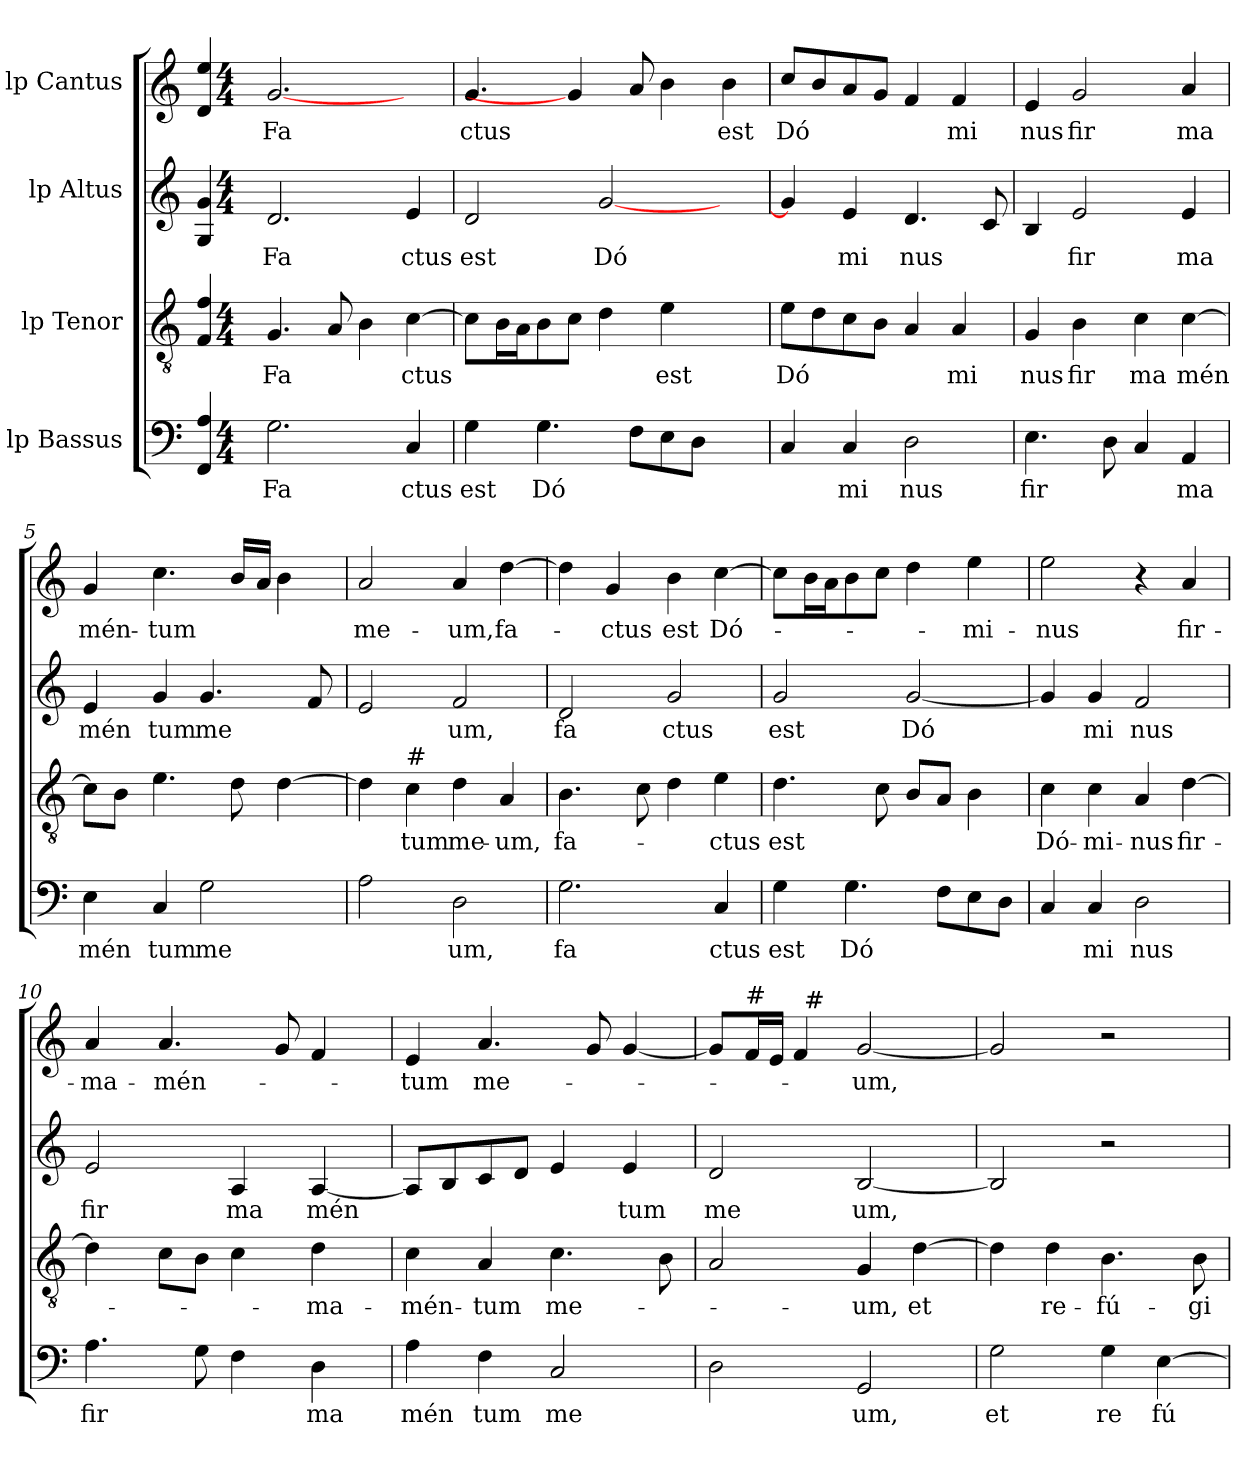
**kern	**text	**kern	**text	**kern	**text	**kern	**text
*part4	*part4	*part3	*part3	*part2	*part2	*part1	*part1
*staff4	*staff4	*staff3	*staff3	*staff2	*staff2	*staff1	*staff1
*I"lp Bassus	*	*I"lp Tenor	*	*I"lp Altus	*	*I"lp Cantus	*
!!LO:PB:g=z
*stria5	*	*stria5	*	*stria5	*	*stria5	*
*clefF4	*	*clefGv2	*	*clefG2	*	*clefG2	*
=1	=1	=1	=1	=1	=1	=1	=1
4A/ 4FF/	.	4f/ 4F/	.	4g/ 4G/	.	4ee/ 4d/	.
*M4/4	*	*M4/4	*	*M4/4	*	*M4/4	*
*met(c)	*	*met(c)	*	*met(c)	*	*met(c)	*
!	!LO:LY:b:cj	!	!LO:LY:b:cj	!	!LO:LY:b:cj	!	!LO:LY:b:cj
2.G\	Fa	4.G/	Fa	2.d/	Fa	[2.g	Fa
.	.	8A/	.	.	.	.	.
.	.	4B\	.	.	.	.	.
!	!LO:LY:b:cj	!	!LO:LY:b	!	!LO:LY:b:cj	!	!
4C/	ctus	[>4c\	ctus	4e/	ctus	4ryy	.
=2	=2	=2	=2	=2	=2	=2	=2
!	!LO:LY:b:cj	!	!	!	!LO:LY:b:cj	!	!LO:LY:b
4G\	est	8c\L]	.	2d/	est	4.g/	ctus
.	.	16B\	.	.	.	.	.
.	.	16A\	.	.	.	.	.
!	!LO:LY:b:cj	!	!	!	!	!	!
4.G\	Dó	8B\	.	.	.	.	.
.	.	8c\J	.	.	.	4g]	.
!	!	!	!	!	!LO:LY:b:cj	!	!
.	.	4d\	.	[<2g/	Dó	.	.
8F\L	.	.	.	.	.	8a/	.
!	!	!	!LO:LY:b:cj	!	!	!	!
8E\	.	4e\	est	.	.	4b\	.
8D\J	.	.	.	.	.	.	.
!	!	!	!	!	!	!	!LO:LY:b:cj
4ryy	.	4ryy	.	4ryy	.	4b\	est
=3	=3	=3	=3	=3	=3	=3	=3
!	!	!	!LO:LY:b:cj	!	!	!	!LO:LY:b:cj
4C/	.	8e\L	Dó	4g/]	.	8cc/L	Dó
.	.	8d\	.	.	.	8b/	.
!	!LO:LY:b:cj	!	!	!	!LO:LY:b:cj	!	!
4C/	mi	8c\	.	4e/	mi	8a/	.
.	.	8B\J	.	.	.	8g/J	.
!	!LO:LY:b:cj	!	!	!	!LO:LY:b	!	!
2D\	nus	4A/	.	4.d/	nus	4f/	.
!	!	!	!LO:LY:b:cj	!	!	!	!LO:LY:b:cj
.	.	4A/	mi	.	.	4f/	mi
.	.	.	.	8c/	.	.	.
=4	=4	=4	=4	=4	=4	=4	=4
!	!LO:LY:b:cj	!	!LO:LY:b:cj	!	!	!	!LO:LY:b:cj
4.E\	fir	4G/	nus	4B/	.	4e/	nus
!	!	!	!LO:LY:b:cj	!	!LO:LY:b:cj	!	!LO:LY:b:cj
.	.	4B\	fir	2e/	fir	2g/	fir
8D\	.	.	.	.	.	.	.
!	!	!	!LO:LY:b:cj	!	!	!	!
4C/	.	4c\	ma	.	.	.	.
!	!LO:LY:b:cj	!	!LO:LY:b	!	!LO:LY:b:cj	!	!LO:LY:b:cj
4AA/	ma	[<4c\	mén	4e/	ma	4a/	ma
!!LO:LB:g=z
=5	=5	=5	=5	=5	=5	=5	=5
!	!LO:LY:b:cj	!	!	!	!LO:LY:b:cj	!	!LO:LY:b:cj
*	*	*^	*	*	*	*	*
4E\	mén	8c\L]	8ryy	.	4e/	mén	4g/	mén-
.	.	8B\J	32ryy	.	.	.	.	.
.	.	.	2ryy	.	.	.	.	.
!	!LO:LY:b:cj	!	!	!	!	!LO:LY:b:cj	!	!LO:LY:b
4C/	tum	4.e\	.	.	4g/	tum	4.cc\	-tum
!	!LO:LY:b	!	!	!	!	!LO:LY:b	!	!
2G\	me	.	.	.	4.g/	me	.	.
.	.	8d\	.	.	.	.	16b/L	.
.	.	.	4ryy	.	.	.	.	.
.	.	.	.	.	.	.	16a/J	.
.	.	[>4d\	.	.	.	.	4b\	.
.	.	.	.	.	8f/	.	.	.
.	.	.	16.ryy	.	.	.	.	.
=6	=6	=6	=6	=6	=6	=6	=6	=6
!	!	!	!	!	!	!	!	!LO:LY:b:cj
*	*	*v	*v	*	*	*	*	*
2A\	.	4d\]	.	2e/	.	2a/	me-
!	!	!LO:TX:a:t=#	!	!	!	!	!
!	!	!	!LO:LY:b:cj	!	!	!	!
.	.	4c\	tum	.	.	.	.
!	!LO:LY:b:cj	!	!LO:LY:b:cj	!	!LO:LY:b:cj	!	!LO:LY:b:cj
2D\	um,	4d\	me-	2f/	um,	4a/	-um,
!	!	!	!LO:LY:b:cj	!	!	!	!LO:LY:b:cj
.	.	4A/	-um,	.	.	[>4dd\	fa-
=7	=7	=7	=7	=7	=7	=7	=7
!	!LO:LY:b:cj	!	!LO:LY:b:cj	!	!LO:LY:b:cj	!	!
2.G\	fa	4.B\	fa-	2d/	fa	4dd\]	.
!	!	!	!	!	!	!	!LO:LY:b:cj
.	.	.	.	.	.	4g/	-ctus
.	.	8c\	.	.	.	.	.
!	!	!	!	!	!LO:LY:b:cj	!	!LO:LY:b:cj
.	.	4d\	.	2g/	ctus	4b\	est
!	!LO:LY:b:cj	!	!LO:LY:b:cj	!	!	!	!LO:LY:b:cj
4C/	ctus	4e\	-ctus	.	.	[>4cc\	Dó-
=8	=8	=8	=8	=8	=8	=8	=8
!	!LO:LY:b:cj	!	!LO:LY:b	!	!LO:LY:b:cj	!	!
4G\	est	4.d\	est	2g/	est	8cc\L]	.
.	.	.	.	.	.	16b\	.
.	.	.	.	.	.	16a\	.
!	!LO:LY:b:cj	!	!	!	!	!	!
4.G\	Dó	.	.	.	.	8b\	.
.	.	8c\	.	.	.	8cc\J	.
!	!	!	!	!	!LO:LY:b:cj	!	!
.	.	8B/L	.	[<2g/	Dó	4dd\	.
8F\L	.	8A/J	.	.	.	.	.
!	!	!	!	!	!	!	!LO:LY:b:cj
8E\	.	4B\	.	.	.	4ee\	-mi-
8D\J	.	.	.	.	.	.	.
=9	=9	=9	=9	=9	=9	=9	=9
!	!	!	!LO:LY:b:cj	!	!	!	!LO:LY:b:cj
4C/	.	4c\	Dó-	4g/]	.	2ee\	-nus
!	!LO:LY:b:cj	!	!LO:LY:b:cj	!	!LO:LY:b:cj	!	!
4C/	mi	4c\	-mi-	4g/	mi	.	.
!	!LO:LY:b:cj	!	!LO:LY:b:cj	!	!LO:LY:b:cj	!	!
2D\	nus	4A/	-nus	2f/	nus	4r	.
!	!	!	!LO:LY:b:cj	!	!	!	!LO:LY:b:cj
.	.	[>4d\	fir-	.	.	4a/	fir-
!!LO:LB:g=z
=10	=10	=10	=10	=10	=10	=10	=10
!	!LO:LY:b:cj	!	!	!	!LO:LY:b:cj	!	!LO:LY:b:cj
*	*	*^	*	*	*	*	*
4.A\	fir	4d\]	16..ryy	.	2e/	fir	4a/	-ma-
.	.	.	2ryy	.	.	.	.	.
!	!	!	!	!	!	!	!	!LO:LY:b
.	.	8c\L	.	.	.	.	4.a/	-mén-
8G\	.	8B\J	.	.	.	.	.	.
!	!	!	!	!	!	!LO:LY:b:cj	!	!
4F\	.	4c\	.	.	4A/	ma	.	.
.	.	.	4ryy	.	.	.	.	.
.	.	.	.	.	.	.	8g/	.
!	!LO:LY:b:cj	!	!	!LO:LY:b:cj	!	!LO:LY:b	!	!
4D\	ma	4d\	.	-ma-	[<4A/	mén	4f/	.
.	.	.	8ryy	.	.	.	.	.
.	.	.	64ryy	.	.	.	.	.
=11	=11	=11	=11	=11	=11	=11	=11	=11
!	!LO:LY:b:cj	!	!	!LO:LY:b:cj	!	!	!	!LO:LY:b:cj
*	*	*v	*v	*	*	*	*	*
4A\	mén	4c\	-mén-	8A/L]	.	4e/	-tum
.	.	.	.	8B/	.	.	.
!	!LO:LY:b:cj	!	!LO:LY:b:cj	!	!	!	!LO:LY:b
4F\	tum	4A/	-tum	8c/	.	4.a/	me-
.	.	.	.	8d/J	.	.	.
!	!LO:LY:b	!	!LO:LY:b	!	!	!	!
2C/	me	4.c\	me-	4e/	.	.	.
.	.	.	.	.	.	8g/	.
!	!	!	!	!	!LO:LY:b:cj	!	!
.	.	.	.	4e/	tum	[<4g/	.
.	.	8B\	.	.	.	.	.
=12	=12	=12	=12	=12	=12	=12	=12
!	!	!	!	!	!LO:LY:b:cj	!	!
*	*	*	*	*	*	*^	*
2D\	.	2A/	.	2d/	me	8g/L]	4ryy	.
!	!	!	!	!	!	!LO:TX:a:t=#	!	!
.	.	.	.	.	.	16f/	.	.
.	.	.	.	.	.	16e/J	.	.
.	.	.	.	.	.	4f/	64ryy	.
!	!	!	!	!	!	!	!LO:TX:a:t=#	!
.	.	.	.	.	.	.	2ryy	.
!	!LO:LY:b:cj	!	!LO:LY:b:cj	!	!LO:LY:b:cj	!	!	!LO:LY:b:cj
2GG/	um,	4G/	-um,	[<2B/	um,	[<2g/	.	-um,
!	!	!	!LO:LY:b:cj	!	!	!	!	!
.	.	[>4d\	et	.	.	.	.	.
.	.	.	.	.	.	.	8...ryy	.
=13	=13	=13	=13	=13	=13	=13	=13	=13
!	!LO:LY:b:cj	!	!	!	!	!	!	!
*	*	*	*	*	*	*v	*v	*
2G\	et	4d\]	.	2B/]	.	2g/]	.
!	!	!	!LO:LY:b:cj	!	!	!	!
.	.	4d\	re-	.	.	.	.
!	!LO:LY:b:cj	!	!LO:LY:b:cj	!	!	!	!
4G\	re	4.B\	-fú-	2r	.	2r	.
!	!LO:LY:b:cj	!	!	!	!	!	!
[>4E\	fú	.	.	.	.	.	.
!	!	!	!LO:LY:b:cj	!	!	!	!
.	.	8B\	-gi-	.	.	.	.
=	=	=	=	=	=	=	=
*-	*-	*-	*-	*-	*-	*-	*-
